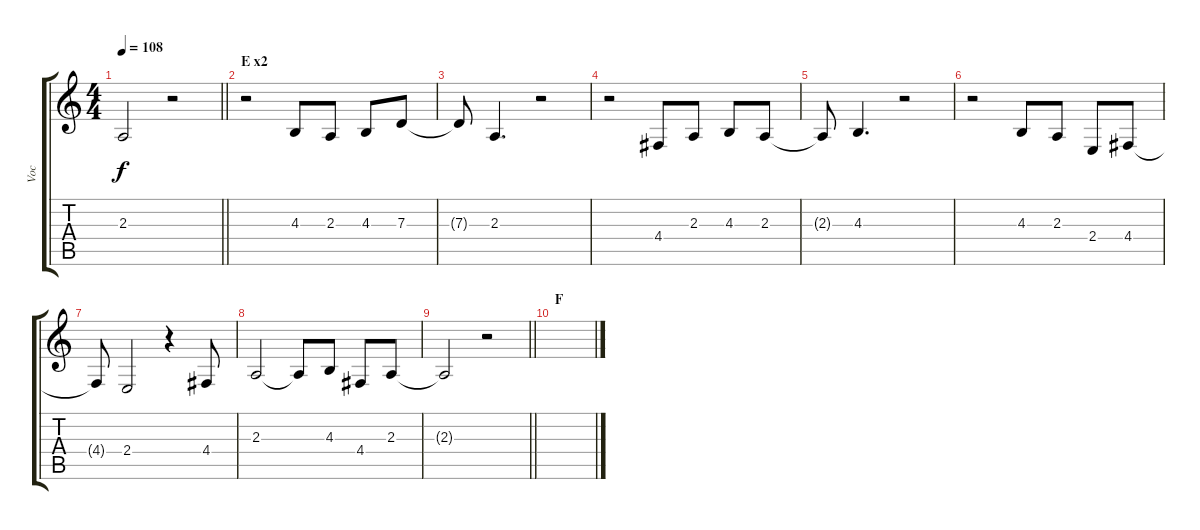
\track ("Voc" "Voc") {instrument synthbrass1}
\staff {score tabs}
\tuning (E4 B3 G3 D3 A2 E2) {hide}
\ts (4 4)
\tempo 108
\clef g2
\barLineRight lightlight
\ks c
2.3{t}.2{dy f} r.2 |
\section ("" "E x2")
r.2 4.3.8 2.3.8 4.3.8 7.3.8 |
7.3{t}.8 2.3.4{d} r.2 |
r.2 4.4.8 2.3.8 4.3.8 2.3.8 |
2.3{t}.8 4.3.4{d} r.2 |
r.2 4.3.8 2.3.8 2.4.8 4.4.8 |
4.4{t}.8 2.4.2 r.4 4.4.8 |
2.3.2 2.3{t}.8 4.3.8 4.4.8 2.3.8 |
\barLineRight lightlight
2.3{t}.2 r.2 |
\section ("" "F")
